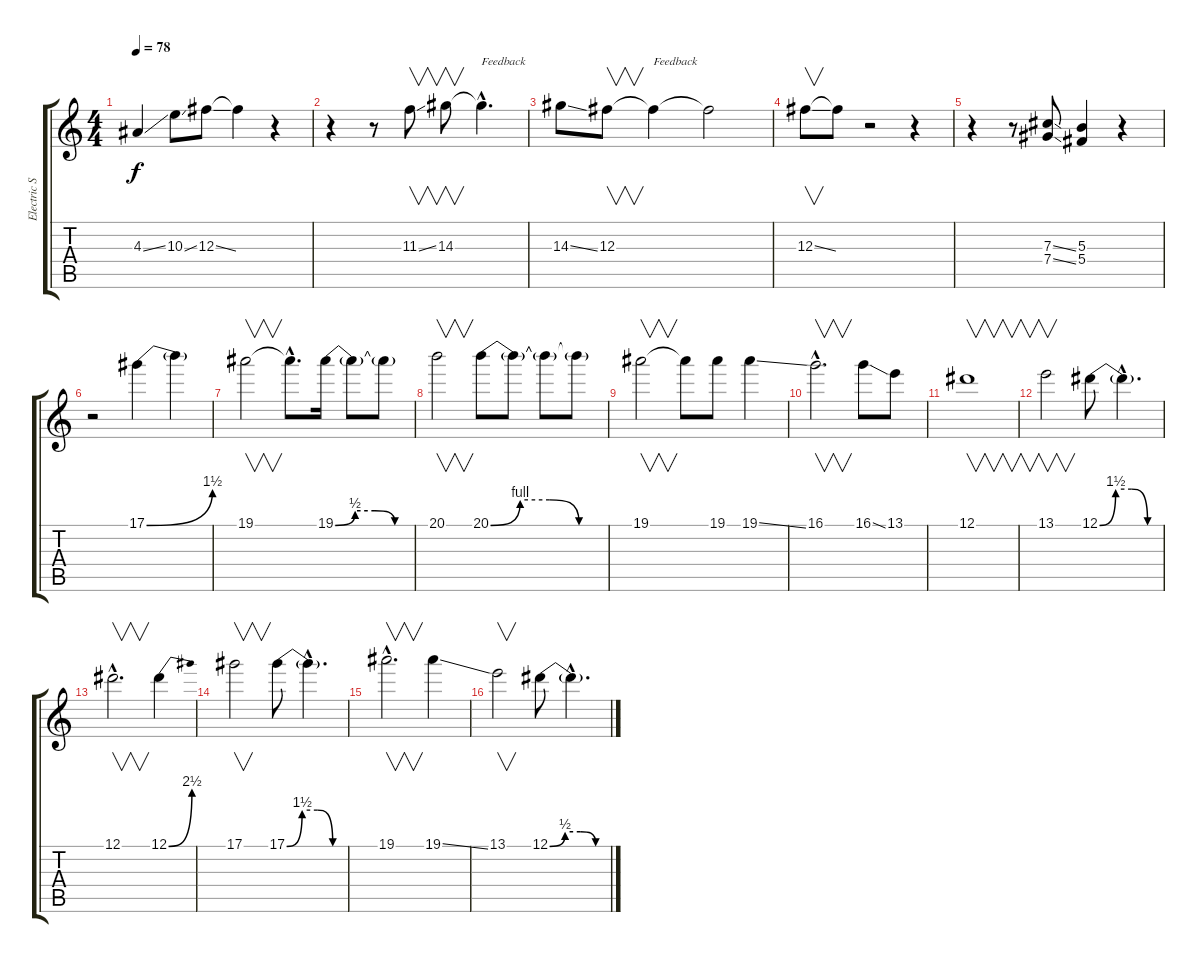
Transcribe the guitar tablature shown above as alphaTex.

\track ("Electric Slide+Solo" "Electric S") {instrument overdrivenguitar}
\staff {score tabs}
\tuning (Eb4 Bb3 Gb3 Db3 Ab2 Eb2) {hide}
\ts (4 4)
\tempo 78
\clef g2
\ks c
4.3{ss}.4{dy f} 10.3{ss}.8 12.3{ss}.8 12.3{t}.4 r.4 |
r.4 r.8 11.3{ss}.8{v} 14.3.8{v} 14.3{hac t}.4{d txt "Feedback"} |
14.3{ss}.8 12.3.8{v} 12.3{t}.4{txt "Feedback"} 12.3{t}.2 |
12.3{ss}.8{v} 12.3{t}.8 r.2 r.4 |
r.4 r.8 (7.3{ss} 7.4{ss}).8 (5.3 5.4).4 r.4 |
r.2 17.1{be (bend 0 0 60 6)}.4 17.1{t}.4 |
19.1.2{v} 19.1{hac t}.8{d} 19.1{be (custom 0 0 15 2 30 2 45 0 60 0)}.16 19.1{t}.8 19.1{t}.8 |
20.1.2{v} 20.1{be (custom 0 0 15 4 30 4 45 0 60 0)}.8 20.1{t}.8 20.1{t}.8 20.1{t}.8 |
19.1.2{v} 19.1{t}.8 19.1.8 19.1{ss}.4 |
16.1{hac}.2{v d} 16.1{ss}.8 13.1.8 |
12.1.1{v} |
13.1.2{v} 12.1{be (custom 0 0 15 6 30 6 45 0 60 0)}.8 12.1{hac t}.4{d} |
12.1{hac}.2{v d} 12.1{be (bend 0 0 60 10)}.4 |
17.1.2{v} 17.1{be (custom 0 0 15 6 30 6 45 0 60 0)}.8 17.1{hac t}.4{d} |
19.1{hac}.2{v d} 19.1{ss}.4 |
13.1.2{v} 12.1{be (custom 0 0 15 2 30 2 45 0 60 0)}.8 12.1{hac t}.4{d}
